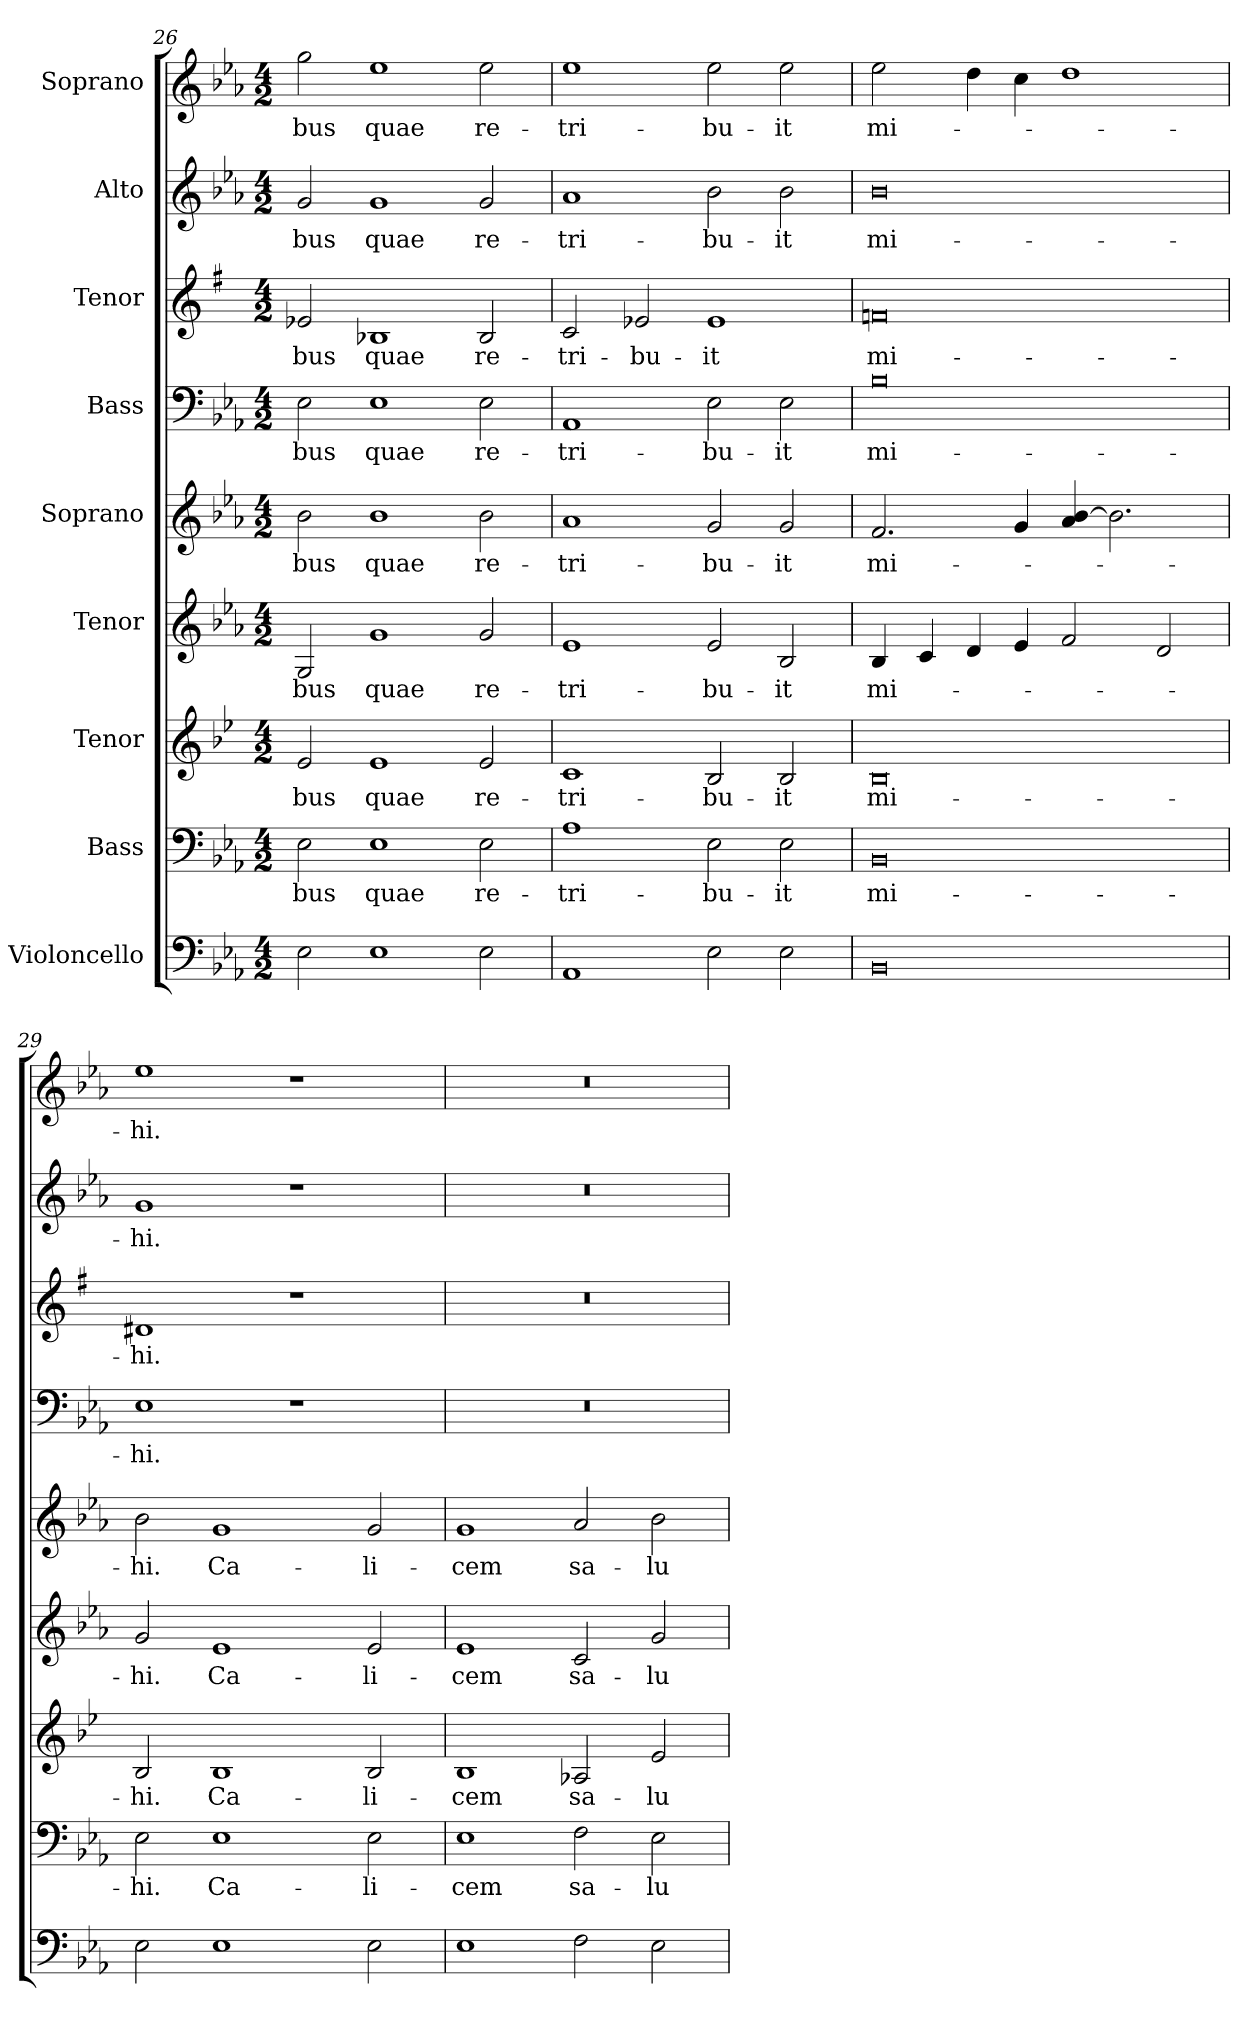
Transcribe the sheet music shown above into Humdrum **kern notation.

**kern	**kern	**text	**kern	**text	**kern	**text	**kern	**text	**kern	**text	**kern	**text	**kern	**text	**kern	**text
*part9	*part8	*part8	*part7	*part7	*part6	*part6	*part5	*part5	*part4	*part4	*part3	*part3	*part2	*part2	*part1	*part1
*staff9	*staff8	*staff8	*staff7	*staff7	*staff6	*staff6	*staff5	*staff5	*staff4	*staff4	*staff3	*staff3	*staff2	*staff2	*staff1	*staff1
*I"Violoncello	*I"Bass	*	*I"Tenor	*	*I"Tenor	*	*I"Soprano	*	*I"Bass	*	*I"Tenor	*	*I"Alto	*	*I"Soprano	*
!!LO:PB:g=z
*clefF4	*clefF4	*	*clefG2	*	*clefG2	*	*clefG2	*	*clefF4	*	*clefG2	*	*clefG2	*	*clefG2	*
*k[b-e-a-]	*k[b-e-a-]	*	*k[b-e-]	*	*k[b-e-a-]	*	*k[b-e-a-]	*	*k[b-e-a-]	*	*k[f#]	*	*k[b-e-a-]	*	*k[b-e-a-]	*
*M4/2	*M4/2	*	*M4/2	*	*M4/2	*	*M4/2	*	*M4/2	*	*M4/2	*	*M4/2	*	*M4/2	*
=26	=26	=26	=26	=26	=26	=26	=26	=26	=26	=26	=26	=26	=26	=26	=26	=26
!	!	!LO:LY:b	!	!LO:LY:b	!	!LO:LY:b	!	!LO:LY:b	!	!LO:LY:b	!	!LO:LY:b	!	!LO:LY:b	!	!LO:LY:b
2E-\	2E-\	bus	2e-/	-bus	2G/	-bus	2b-\	-bus	2E-\	bus	2e-X/	bus	2g/	-bus	2gg\	-bus
!	!	!LO:LY:b	!	!LO:LY:b	!	!LO:LY:b	!	!LO:LY:b	!	!LO:LY:b	!	!LO:LY:b	!	!LO:LY:b	!	!LO:LY:b
1E-	1E-	quae	1e-	quae	1g	quae	1b-	quae	1E-	quae	1B-X	quae	1g	quae	1ee-	quae
!	!	!LO:LY:b	!	!LO:LY:b	!	!LO:LY:b	!	!LO:LY:b	!	!LO:LY:b	!	!LO:LY:b	!	!LO:LY:b	!	!LO:LY:b
2E-\	2E-\	re-	2e-/	re-	2g/	re-	2b-\	re-	2E-\	re-	2B-/	re-	2g/	re-	2ee-\	re-
=27	=27	=27	=27	=27	=27	=27	=27	=27	=27	=27	=27	=27	=27	=27	=27	=27
!	!	!LO:LY:b	!	!LO:LY:b	!	!LO:LY:b	!	!LO:LY:b	!	!LO:LY:b	!	!LO:LY:b	!	!LO:LY:b	!	!LO:LY:b
1AA-	1A-	-tri-	1c	-tri-	1e-	-tri-	1a-	-tri-	1AA-	-tri-	2c/	-tri-	1a-	-tri-	1ee-	-tri-
!	!	!	!	!	!	!	!	!	!	!	!	!LO:LY:b	!	!	!	!
.	.	.	.	.	.	.	.	.	.	.	2e-X/	-bu-	.	.	.	.
!	!	!LO:LY:b	!	!LO:LY:b	!	!LO:LY:b	!	!LO:LY:b	!	!LO:LY:b	!	!LO:LY:b	!	!LO:LY:b	!	!LO:LY:b
2E-\	2E-\	-bu-	2B-/	-bu-	2e-/	-bu-	2g/	-bu-	2E-\	-bu-	1e-	-it	2b-\	-bu-	2ee-\	-bu-
!	!	!LO:LY:b	!	!LO:LY:b	!	!LO:LY:b	!	!LO:LY:b	!	!LO:LY:b	!	!	!	!LO:LY:b	!	!LO:LY:b
2E-\	2E-\	-it	2B-/	-it	2B-/	-it	2g/	-it	2E-\	-it	.	.	2b-\	-it	2ee-\	-it
=28	=28	=28	=28	=28	=28	=28	=28	=28	=28	=28	=28	=28	=28	=28	=28	=28
!	!	!LO:LY:b	!	!LO:LY:b	!	!LO:LY:b	!	!LO:LY:b	!	!LO:LY:b	!	!LO:LY:b	!	!LO:LY:b	!	!LO:LY:b
0BB-	0BB-	mi-	0B-	mi-	4B-/	mi-	2.f/	mi-	0B-	mi-	0fn	mi-	0b-	mi-	2ee-\	mi-
.	.	.	.	.	4c/	.	.	.	.	.	.	.	.	.	.	.
.	.	.	.	.	4d/	.	.	.	.	.	.	.	.	.	4dd\	.
.	.	.	.	.	4e-/	.	4g/	.	.	.	.	.	.	.	4cc\	.
.	.	.	.	.	2f/	.	4a-/ [4b-/	.	.	.	.	.	.	.	1dd	.
.	.	.	.	.	.	.	2.b-\]	.	.	.	.	.	.	.	.	.
.	.	.	.	.	2d/	.	.	.	.	.	.	.	.	.	.	.
=29	=29	=29	=29	=29	=29	=29	=29	=29	=29	=29	=29	=29	=29	=29	=29	=29
!	!	!LO:LY:b	!	!LO:LY:b	!	!LO:LY:b	!	!LO:LY:b	!	!LO:LY:b	!	!LO:LY:b	!	!LO:LY:b	!	!LO:LY:b
2E-\	2E-\	-hi.	2B-/	-hi.	2g/	-hi.	2b-\	-hi.	1E-	-hi.	1d#X	-hi.	1g	-hi.	1ee-	-hi.
!	!	!LO:LY:b	!	!LO:LY:b	!	!LO:LY:b	!	!LO:LY:b	!	!	!	!	!	!	!	!
1E-	1E-	Ca-	1B-	Ca-	1e-	Ca-	1g	Ca-	.	.	.	.	.	.	.	.
.	.	.	.	.	.	.	.	.	1r	.	1r	.	1r	.	1r	.
!	!	!LO:LY:b	!	!LO:LY:b	!	!LO:LY:b	!	!LO:LY:b	!	!	!	!	!	!	!	!
2E-\	2E-\	-li-	2B-/	-li-	2e-/	-li-	2g/	-li-	.	.	.	.	.	.	.	.
=30	=30	=30	=30	=30	=30	=30	=30	=30	=30	=30	=30	=30	=30	=30	=30	=30
!	!	!LO:LY:b	!	!LO:LY:b	!	!LO:LY:b	!	!LO:LY:b	!	!	!	!	!	!	!	!
1E-	1E-	-cem	1B-	-cem	1e-	-cem	1g	-cem	0r	.	0r	.	0r	.	0r	.
!	!	!LO:LY:b	!	!LO:LY:b	!	!LO:LY:b	!	!LO:LY:b	!	!	!	!	!	!	!	!
2F\	2F\	sa-	2A-X/	sa-	2c/	sa-	2a-/	sa-	.	.	.	.	.	.	.	.
!	!	!LO:LY:b	!	!LO:LY:b	!	!LO:LY:b	!	!LO:LY:b	!	!	!	!	!	!	!	!
2E-\	2E-\	-lu-	2e-/	-lu-	2g/	-lu-	2b-\	-lu-	.	.	.	.	.	.	.	.
=	=	=	=	=	=	=	=	=	=	=	=	=	=	=	=	=
*-	*-	*-	*-	*-	*-	*-	*-	*-	*-	*-	*-	*-	*-	*-	*-	*-
